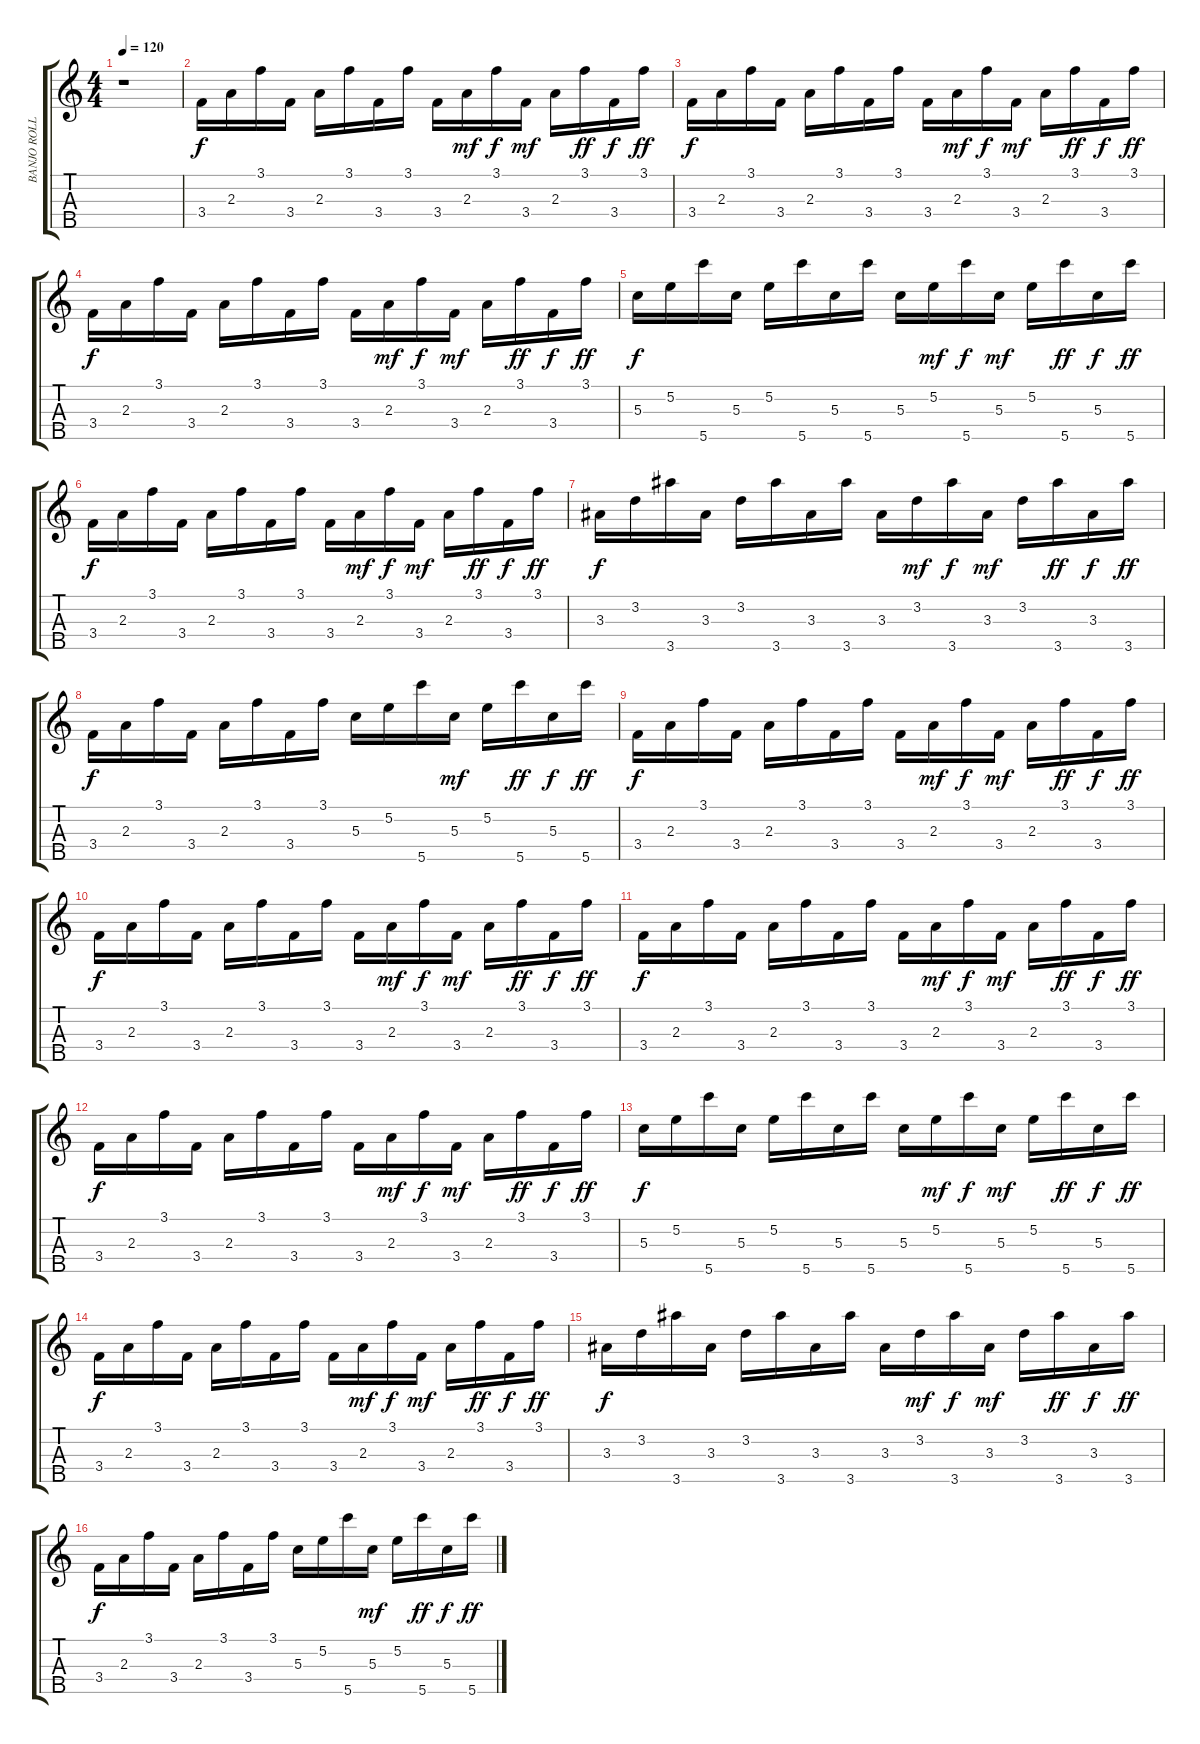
\track ("BANJO ROLL" "BANJO ROLL") {instrument banjo}
\staff {score tabs}
\tuning (D4 B3 G3 D3 G4) {hide}
\displaytranspose 12
\ts (4 4)
\tempo 120
\clef g2
\ks c
r.1{dy f instrument banjo} |
3.4.16 2.3.16 3.1.16 3.4.16 2.3.16 3.1.16 3.4.16 3.1.16 3.4.16 2.3.16{dy mf} 3.1.16{dy f} 3.4.16{dy mf} 2.3.16 3.1.16{dy ff} 3.4.16{dy f} 3.1.16{dy ff} |
3.4.16{dy f} 2.3.16 3.1.16 3.4.16 2.3.16 3.1.16 3.4.16 3.1.16 3.4.16 2.3.16{dy mf} 3.1.16{dy f} 3.4.16{dy mf} 2.3.16 3.1.16{dy ff} 3.4.16{dy f} 3.1.16{dy ff} |
3.4.16{dy f} 2.3.16 3.1.16 3.4.16 2.3.16 3.1.16 3.4.16 3.1.16 3.4.16 2.3.16{dy mf} 3.1.16{dy f} 3.4.16{dy mf} 2.3.16 3.1.16{dy ff} 3.4.16{dy f} 3.1.16{dy ff} |
5.3.16{dy f} 5.2.16 5.5.16 5.3.16 5.2.16 5.5.16 5.3.16 5.5.16 5.3.16 5.2.16{dy mf} 5.5.16{dy f} 5.3.16{dy mf} 5.2.16 5.5.16{dy ff} 5.3.16{dy f} 5.5.16{dy ff} |
3.4.16{dy f} 2.3.16 3.1.16 3.4.16 2.3.16 3.1.16 3.4.16 3.1.16 3.4.16 2.3.16{dy mf} 3.1.16{dy f} 3.4.16{dy mf} 2.3.16 3.1.16{dy ff} 3.4.16{dy f} 3.1.16{dy ff} |
3.3.16{dy f} 3.2.16 3.5.16 3.3.16 3.2.16 3.5.16 3.3.16 3.5.16 3.3.16 3.2.16{dy mf} 3.5.16{dy f} 3.3.16{dy mf} 3.2.16 3.5.16{dy ff} 3.3.16{dy f} 3.5.16{dy ff} |
3.4.16{dy f} 2.3.16 3.1.16 3.4.16 2.3.16 3.1.16 3.4.16 3.1.16 5.3.16 5.2.16 5.5.16 5.3.16{dy mf} 5.2.16 5.5.16{dy ff} 5.3.16{dy f} 5.5.16{dy ff} |
3.4.16{dy f} 2.3.16 3.1.16 3.4.16 2.3.16 3.1.16 3.4.16 3.1.16 3.4.16 2.3.16{dy mf} 3.1.16{dy f} 3.4.16{dy mf} 2.3.16 3.1.16{dy ff} 3.4.16{dy f} 3.1.16{dy ff} |
3.4.16{dy f} 2.3.16 3.1.16 3.4.16 2.3.16 3.1.16 3.4.16 3.1.16 3.4.16 2.3.16{dy mf} 3.1.16{dy f} 3.4.16{dy mf} 2.3.16 3.1.16{dy ff} 3.4.16{dy f} 3.1.16{dy ff} |
3.4.16{dy f} 2.3.16 3.1.16 3.4.16 2.3.16 3.1.16 3.4.16 3.1.16 3.4.16 2.3.16{dy mf} 3.1.16{dy f} 3.4.16{dy mf} 2.3.16 3.1.16{dy ff} 3.4.16{dy f} 3.1.16{dy ff} |
3.4.16{dy f} 2.3.16 3.1.16 3.4.16 2.3.16 3.1.16 3.4.16 3.1.16 3.4.16 2.3.16{dy mf} 3.1.16{dy f} 3.4.16{dy mf} 2.3.16 3.1.16{dy ff} 3.4.16{dy f} 3.1.16{dy ff} |
5.3.16{dy f} 5.2.16 5.5.16 5.3.16 5.2.16 5.5.16 5.3.16 5.5.16 5.3.16 5.2.16{dy mf} 5.5.16{dy f} 5.3.16{dy mf} 5.2.16 5.5.16{dy ff} 5.3.16{dy f} 5.5.16{dy ff} |
3.4.16{dy f} 2.3.16 3.1.16 3.4.16 2.3.16 3.1.16 3.4.16 3.1.16 3.4.16 2.3.16{dy mf} 3.1.16{dy f} 3.4.16{dy mf} 2.3.16 3.1.16{dy ff} 3.4.16{dy f} 3.1.16{dy ff} |
3.3.16{dy f} 3.2.16 3.5.16 3.3.16 3.2.16 3.5.16 3.3.16 3.5.16 3.3.16 3.2.16{dy mf} 3.5.16{dy f} 3.3.16{dy mf} 3.2.16 3.5.16{dy ff} 3.3.16{dy f} 3.5.16{dy ff} |
3.4.16{dy f} 2.3.16 3.1.16 3.4.16 2.3.16 3.1.16 3.4.16 3.1.16 5.3.16 5.2.16 5.5.16 5.3.16{dy mf} 5.2.16 5.5.16{dy ff} 5.3.16{dy f} 5.5.16{dy ff}
